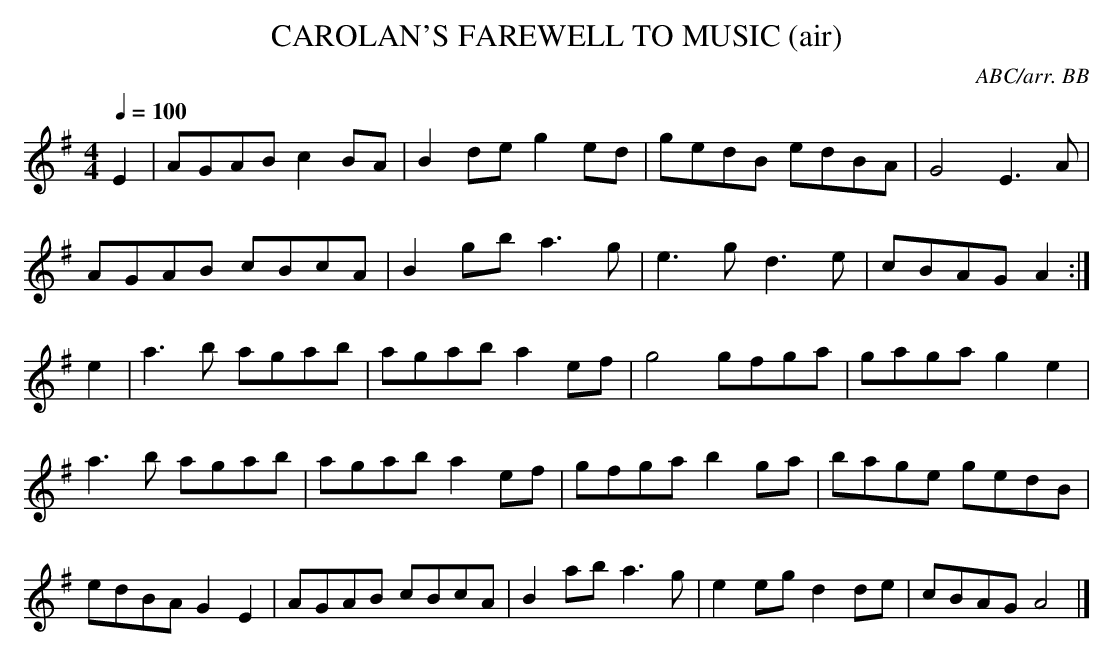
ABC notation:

X:1
T:CAROLAN'S FAREWELL TO MUSIC (air)
C:ABC/arr. BB
correspond to either of the "Farewells to Music" in the Carolan
folder (14).
Q:1/4=100
M:4/4
L:1/8
K:Ador % source key = Gm
E2|AGAB c2BA|B2de g2ed|gedB edBA|G4 E3A|
AGAB cBcA|B2gb a3g|e3g d3e|cBAG A2 :|
e2|a3b agab|agab a2ef|g4 gfga|gaga g2 e2 |
a3b agab|agab a2ef|gfga b2ga|bage gedB|
edBA G2E2|AGAB cBcA|B2ab a3g|e2eg d2de|cBAG A4 |]
